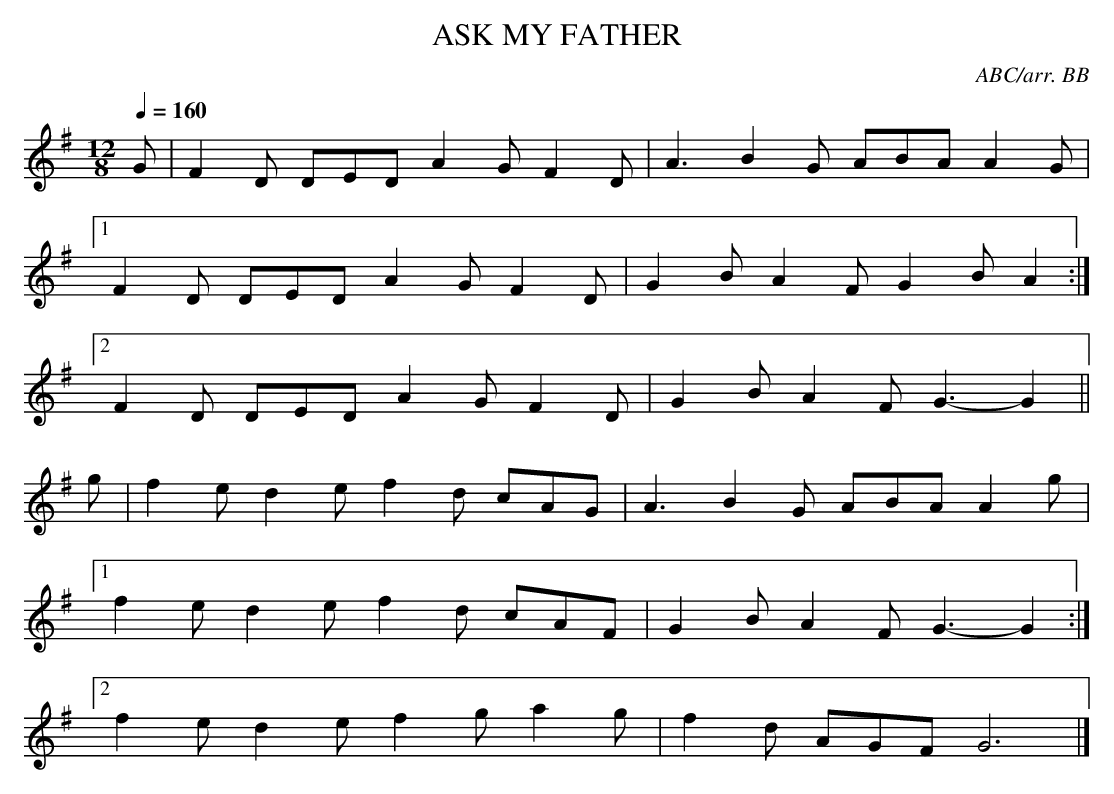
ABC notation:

X:1
T:ASK MY FATHER
C:ABC/arr. BB
M:12/8
Q:1/4=160
K:G
G|F2D DED A2G F2D|A3 B2G ABA A2G|
[1 F2D DED A2G F2D|G2B A2F G2B A2 :|
[2 F2D DED A2G F2D|G2B A2F G3-G2||
g|f2e d2e f2d cAG|A3 B2G ABA A2g|
[1 f2e d2e f2d cAF|G2B A2F G3-G2:|
[2 f2e d2e f2g a2g|f2d AGF G6|]
